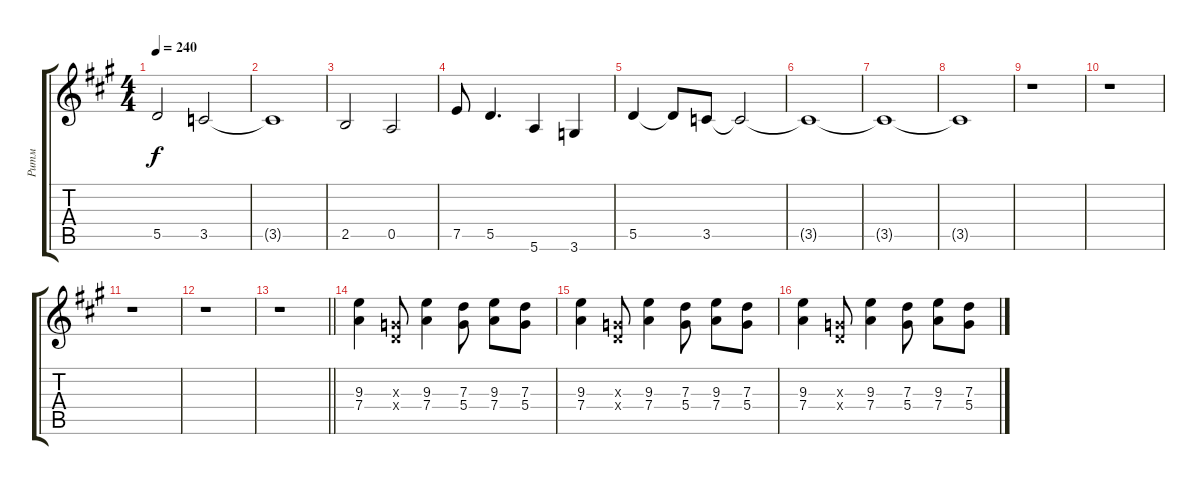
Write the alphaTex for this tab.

\track ("Ритм" "Ритм") {instrument distortionguitar}
\staff {score tabs}
\tuning (E4 B3 G3 D3 A2 E2) {hide}
\ts (4 4)
\tempo 240
\clef g2
\ks a
5.5.2{dy f} 3.5.2 |
3.5{t}.1 |
2.5.2 0.5.2 |
7.5.8 5.5.4{d} 5.6.4 3.6.4 |
5.5.4 5.5{t}.8 3.5.8 3.5{t}.2 |
3.5{t}.1 |
3.5{t}.1 |
3.5{t}.1 |
r.1{volume 13} |
r.1 |
r.1 |
r.1 |
\barLineRight lightlight
r.1 |
(9.3 7.4).4 (0.3{x} 0.4{x}).8 (9.3 7.4).4 (7.3 5.4).8 (9.3 7.4).8 (7.3 5.4).8 |
(9.3 7.4).4 (0.3{x} 0.4{x}).8 (9.3 7.4).4 (7.3 5.4).8 (9.3 7.4).8 (7.3 5.4).8 |
(9.3 7.4).4 (0.3{x} 0.4{x}).8 (9.3 7.4).4 (7.3 5.4).8 (9.3 7.4).8 (7.3 5.4).8
